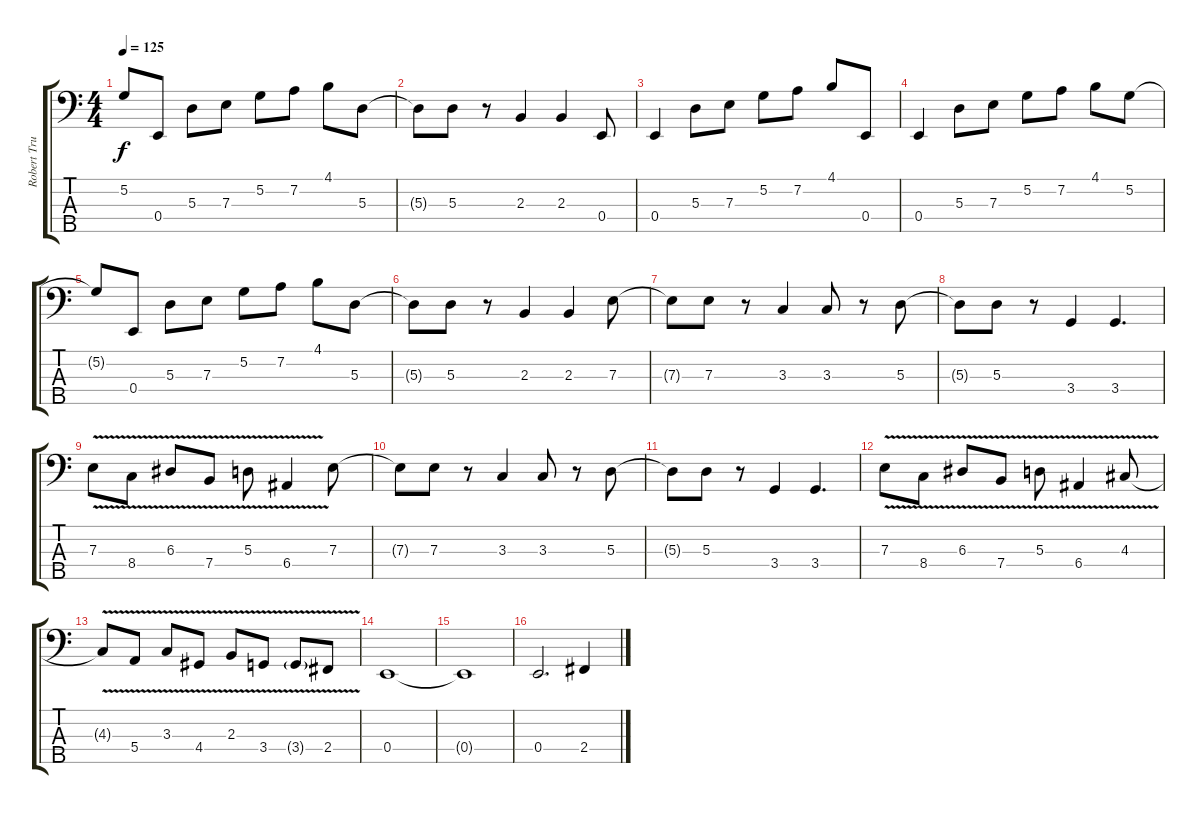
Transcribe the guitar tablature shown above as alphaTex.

\track ("Robert Trujillo" "Robert Tru") {instrument electricbassfinger}
\staff {score tabs}
\tuning (G2 D2 A1 E1 B0) {hide}
\ts (4 4)
\tempo 125
\clef f4
\ks c
5.2{t}.8{dy f} 0.4.8 5.3.8 7.3.8 5.2.8 7.2.8 4.1.8 5.3.8 |
5.3{t}.8 5.3.8 r.8 2.3.4 2.3.4 0.4.8 |
0.4.4 5.3.8 7.3.8 5.2.8 7.2.8 4.1.8 0.4.8 |
0.4.4 5.3.8 7.3.8 5.2.8 7.2.8 4.1.8 5.2.8 |
5.2{t}.8 0.4.8 5.3.8 7.3.8 5.2.8 7.2.8 4.1.8 5.3.8 |
5.3{t}.8 5.3.8 r.8 2.3.4 2.3.4 7.3.8 |
7.3{t}.8 7.3.8 r.8 3.3.4 3.3.8 r.8 5.3.8 |
5.3{t}.8 5.3.8 r.8 3.4.4 3.4.4{d} |
7.3{v}.8 8.4{v}.8 6.3{v}.8 7.4{v}.8 5.3{v}.8 6.4{v}.4 7.3.8 |
7.3{t}.8 7.3.8 r.8 3.3.4 3.3.8 r.8 5.3.8 |
5.3{t}.8 5.3.8 r.8 3.4.4 3.4.4{d} |
7.3{v}.8 8.4{v}.8 6.3{v}.8 7.4{v}.8 5.3{v}.8 6.4{v}.4 4.3{v}.8 |
4.3{t}.8 5.4{v}.8 3.3{v}.8 4.4{v}.8 2.3{v}.8 3.4{v}.8 3.4{v g}.8 2.4{v}.8 |
0.4.1 |
0.4{t}.1 |
0.4.2{d} 2.4.4
